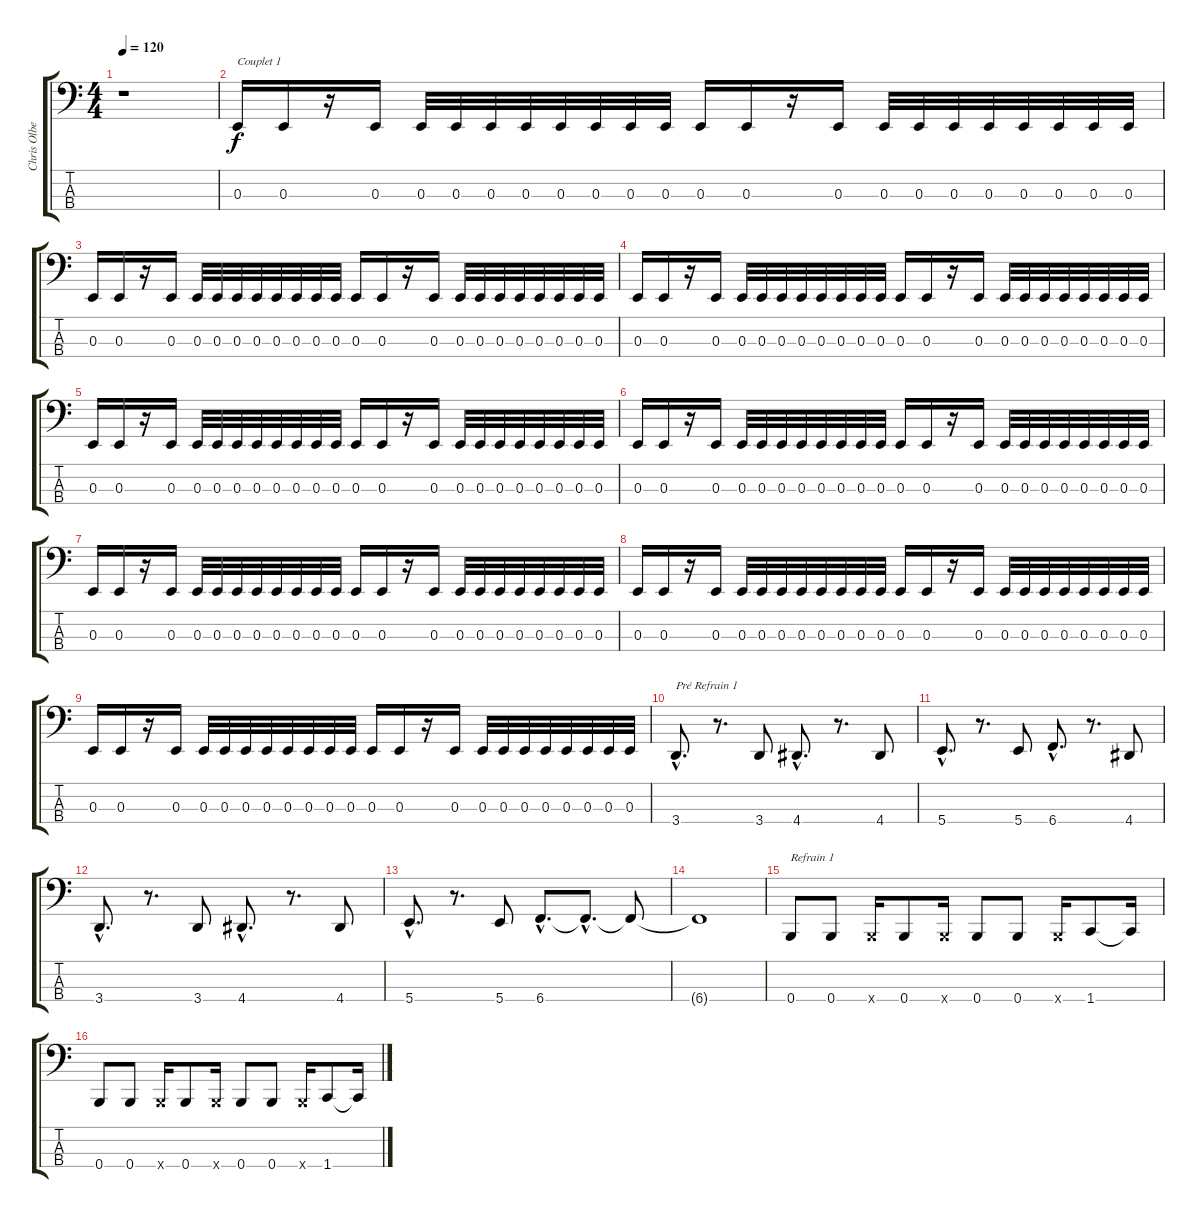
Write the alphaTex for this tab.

\track ("Chris Olbe Wolbers" "Chris Olbe") {instrument electricbasspick}
\staff {score tabs}
\tuning (D2 A1 E1 B0) {hide}
\ts (4 4)
\tempo 120
\clef f4
\ks c
r.1{dy f} |
0.3.16{txt "Couplet 1"} 0.3.16 r.16 0.3.16 0.3.32 0.3.32 0.3.32 0.3.32 0.3.32 0.3.32 0.3.32 0.3.32 0.3.16 0.3.16 r.16 0.3.16 0.3.32 0.3.32 0.3.32 0.3.32 0.3.32 0.3.32 0.3.32 0.3.32 |
0.3.16 0.3.16 r.16 0.3.16 0.3.32 0.3.32 0.3.32 0.3.32 0.3.32 0.3.32 0.3.32 0.3.32 0.3.16 0.3.16 r.16 0.3.16 0.3.32 0.3.32 0.3.32 0.3.32 0.3.32 0.3.32 0.3.32 0.3.32 |
0.3.16 0.3.16 r.16 0.3.16 0.3.32 0.3.32 0.3.32 0.3.32 0.3.32 0.3.32 0.3.32 0.3.32 0.3.16 0.3.16 r.16 0.3.16 0.3.32 0.3.32 0.3.32 0.3.32 0.3.32 0.3.32 0.3.32 0.3.32 |
0.3.16 0.3.16 r.16 0.3.16 0.3.32 0.3.32 0.3.32 0.3.32 0.3.32 0.3.32 0.3.32 0.3.32 0.3.16 0.3.16 r.16 0.3.16 0.3.32 0.3.32 0.3.32 0.3.32 0.3.32 0.3.32 0.3.32 0.3.32 |
0.3.16 0.3.16 r.16 0.3.16 0.3.32 0.3.32 0.3.32 0.3.32 0.3.32 0.3.32 0.3.32 0.3.32 0.3.16 0.3.16 r.16 0.3.16 0.3.32 0.3.32 0.3.32 0.3.32 0.3.32 0.3.32 0.3.32 0.3.32 |
0.3.16 0.3.16 r.16 0.3.16 0.3.32 0.3.32 0.3.32 0.3.32 0.3.32 0.3.32 0.3.32 0.3.32 0.3.16 0.3.16 r.16 0.3.16 0.3.32 0.3.32 0.3.32 0.3.32 0.3.32 0.3.32 0.3.32 0.3.32 |
0.3.16 0.3.16 r.16 0.3.16 0.3.32 0.3.32 0.3.32 0.3.32 0.3.32 0.3.32 0.3.32 0.3.32 0.3.16 0.3.16 r.16 0.3.16 0.3.32 0.3.32 0.3.32 0.3.32 0.3.32 0.3.32 0.3.32 0.3.32 |
0.3.16 0.3.16 r.16 0.3.16 0.3.32 0.3.32 0.3.32 0.3.32 0.3.32 0.3.32 0.3.32 0.3.32 0.3.16 0.3.16 r.16 0.3.16 0.3.32 0.3.32 0.3.32 0.3.32 0.3.32 0.3.32 0.3.32 0.3.32 |
3.4{hac}.8{d txt "Pré Refrain 1"} r.8{d} 3.4.8 4.4{hac}.8{d} r.8{d} 4.4.8 |
5.4{hac}.8{d} r.8{d} 5.4.8 6.4{hac}.8{d} r.8{d} 4.4.8 |
3.4{hac}.8{d} r.8{d} 3.4.8 4.4{hac}.8{d} r.8{d} 4.4.8 |
5.4{hac}.8{d} r.8{d} 5.4.8 6.4{hac}.8{d} 6.4{hac t}.8{d} 6.4{t}.8 |
6.4{t}.1 |
0.4.8{txt "Refrain 1"} 0.4.8 0.4{x}.16 0.4.8 0.4{x}.16 0.4.8 0.4.8 0.4{x}.16 1.4.8 1.4{t}.16 |
0.4.8 0.4.8 0.4{x}.16 0.4.8 0.4{x}.16 0.4.8 0.4.8 0.4{x}.16 1.4.8 1.4{t}.16
